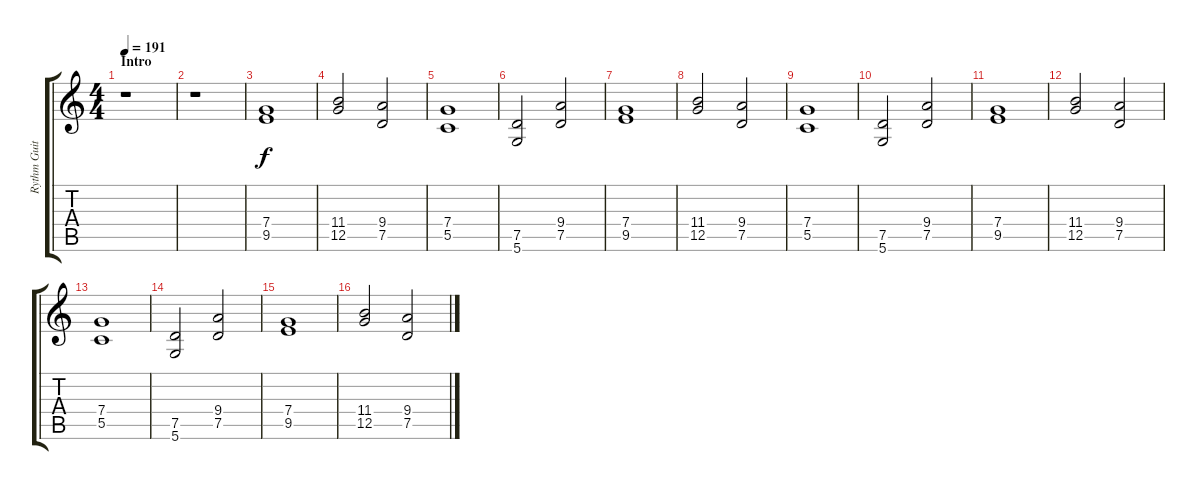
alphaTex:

\track ("Rythm Guitar" "Rythm Guit") {instrument distortionguitar}
\staff {score tabs}
\tuning (D4 A3 F3 C3 G2 D2) {hide}
\ts (4 4)
\section ("" "Intro")
\tempo 191
\clef g2
\ks c
r.1{dy f instrument distortionguitar} |
r.1 |
(7.4 9.5).1 |
(11.4 12.5).2 (9.4 7.5).2 |
(7.4 5.5).1 |
(7.5 5.6).2 (9.4 7.5).2 |
(7.4 9.5).1 |
(11.4 12.5).2 (9.4 7.5).2 |
(7.4 5.5).1 |
(7.5 5.6).2 (9.4 7.5).2 |
(7.4 9.5).1 |
(11.4 12.5).2 (9.4 7.5).2 |
(7.4 5.5).1 |
(7.5 5.6).2 (9.4 7.5).2 |
(7.4 9.5).1 |
(11.4 12.5).2 (9.4 7.5).2
